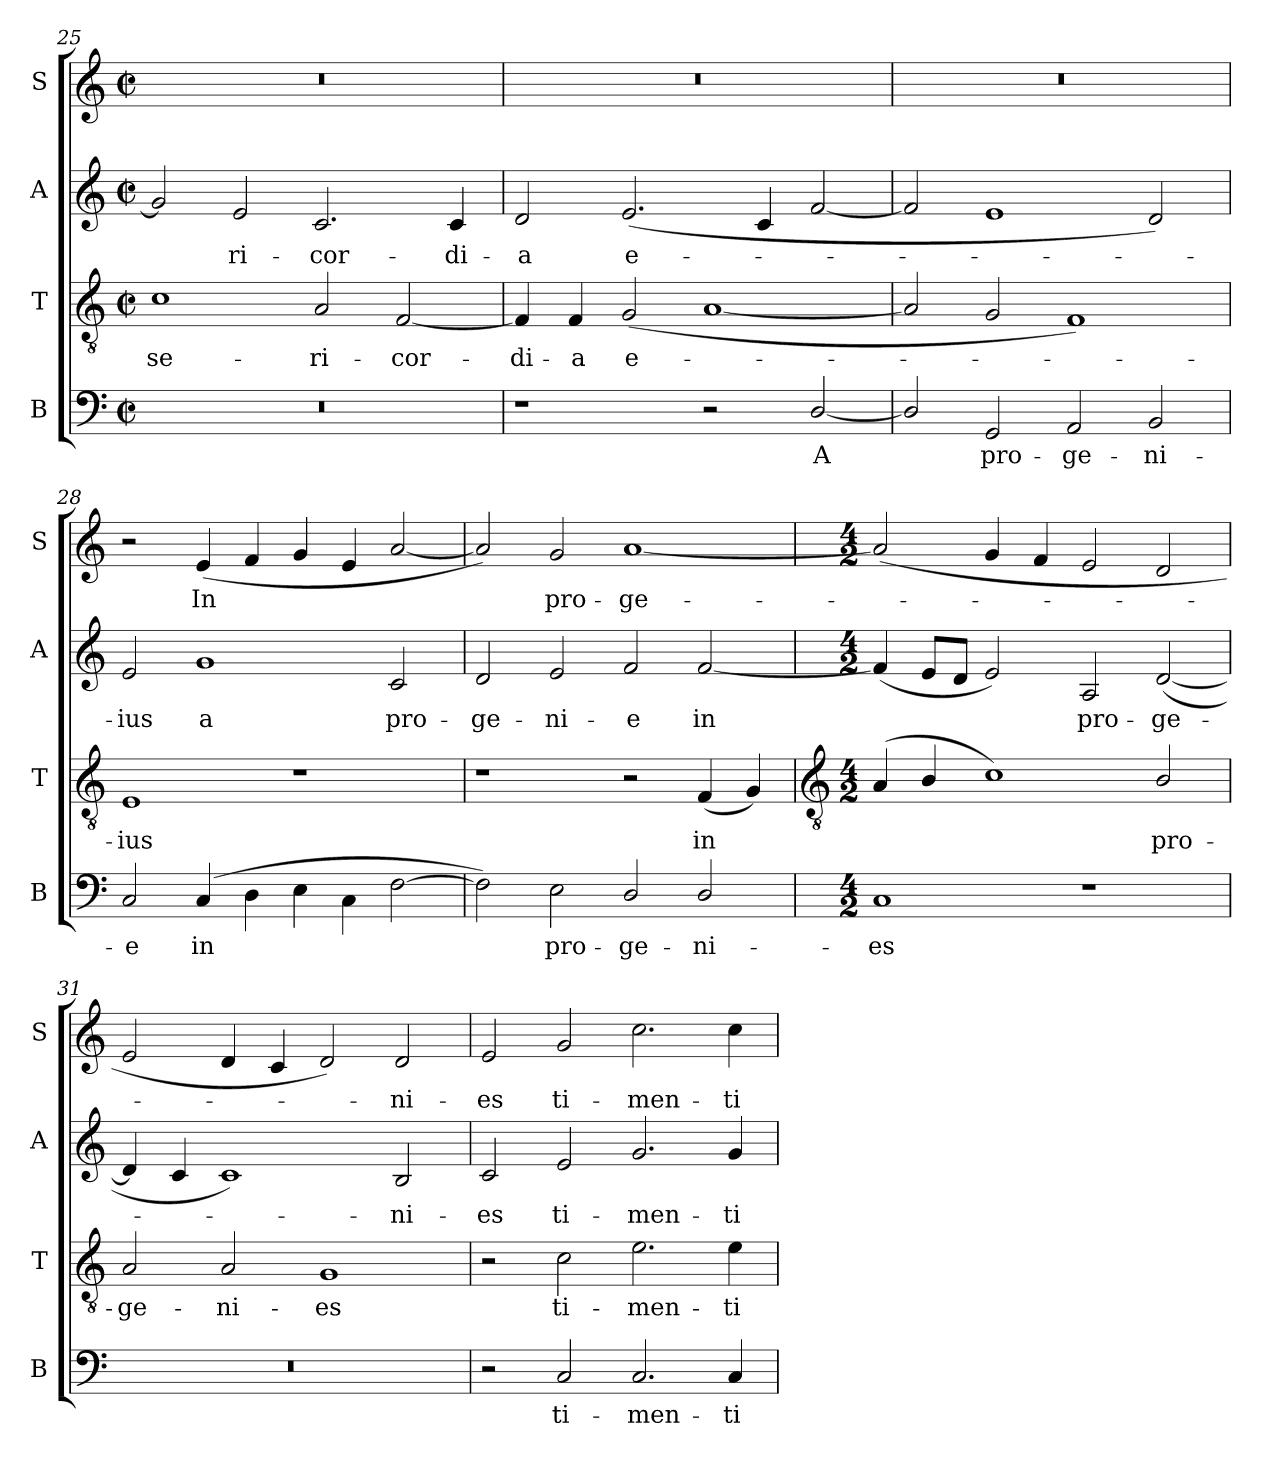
**kern	**text	**kern	**text	**kern	**text	**kern	**text
*part4	*part4	*part3	*part3	*part2	*part2	*part1	*part1
*staff4	*staff4	*staff3	*staff3	*staff2	*staff2	*staff1	*staff1
*I"B	*	*I"T	*	*I"A	*	*I"S	*
*I'B	*	*I'T	*	*I'A	*	*I'S	*
*clefF4	*	*clefGv2	*	*clefG2	*	*clefG2	*
*k[]	*	*k[]	*	*k[]	*	*k[]	*
*C:	*	*C:	*	*C:	*	*C:	*
*M4/2	*	*M4/2	*	*M4/2	*	*M4/2	*
*met(c|)	*	*met(c|)	*	*met(c|)	*	*met(c|)	*
=25	=25	=25	=25	=25	=25	=25	=25
!	!	!	!LO:LY:b	!	!	!	!
0r	.	1c	-se-	2g]	.	0r	.
!	!	!	!	!	!LO:LY:b	!	!
.	.	.	.	2e	ri-	.	.
!	!	!	!LO:LY:b	!	!LO:LY:b	!	!
.	.	2A	-ri-	2.c	-cor-	.	.
!	!	!	!LO:LY:b	!	!	!	!
.	.	[2F	-cor-	.	.	.	.
!	!	!	!	!	!LO:LY:b	!	!
.	.	.	.	4c	-di-	.	.
=26	=26	=26	=26	=26	=26	=26	=26
!	!	!	!LO:LY:b	!	!LO:LY:b	!	!
1r	.	4F]	-di-	2d	-a	0r	.
!	!	!	!LO:LY:b	!	!	!	!
.	.	4F	-a	.	.	.	.
!	!	!	!LO:LY:b	!	!LO:LY:b	!	!
.	.	(<2G	e-	(<2.e	e-	.	.
2r	.	[1A	.	.	.	.	.
.	.	.	.	4c	.	.	.
!	!LO:LY:b	!	!	!	!	!	!
[2D/	A	.	.	[2f	.	.	.
=27	=27	=27	=27	=27	=27	=27	=27
2D/]	.	2A]	.	2f]	.	0r	.
!	!LO:LY:b	!	!	!	!	!	!
2GG	pro-	2G	.	1e	.	.	.
!	!LO:LY:b	!	!	!	!	!	!
2AA	-ge-	1F)	.	.	.	.	.
!	!LO:LY:b	!	!	!	!	!	!
2BB	-ni-	.	.	2d)	.	.	.
=28	=28	=28	=28	=28	=28	=28	=28
!	!LO:LY:b	!	!LO:LY:b	!	!LO:LY:b	!	!
2C	-e	1E	ius	2e	ius	2r	.
!	!LO:LY:b	!	!	!	!LO:LY:b	!	!LO:LY:b
(>4C	in	.	.	1g	a	(<4e	In
4D	.	.	.	.	.	4f	.
4E	.	1r	.	.	.	4g	.
4C\	.	.	.	.	.	4e	.
!	!	!	!	!	!LO:LY:b	!	!
[2F	.	.	.	2c	pro-	[2a	.
=29	=29	=29	=29	=29	=29	=29	=29
!	!	!	!	!	!LO:LY:b	!	!
2F])	.	1r	.	2d	-ge-	2a])	.
!	!LO:LY:b	!	!	!	!LO:LY:b	!	!LO:LY:b
2E	pro-	.	.	2e	-ni-	2g	pro-
!	!LO:LY:b	!	!	!	!LO:LY:b	!	!LO:LY:b
2D/	-ge-	2r	.	2f	-e	[1a	-ge-
!	!LO:LY:b	!	!LO:LY:b	!	!LO:LY:b	!	!
2D/	-ni-	(<4F	in	[2f	in	.	.
.	.	4G)	.	.	.	.	.
!!LO:LB:g=z
=30	=30	=30	=30	=30	=30	=30	=30
*	*	*clefGv2	*	*	*	*	*
*M4/2	*	*M4/2	*	*M4/2	*	*M4/2	*
!	!LO:LY:b	!	!	!	!	!	!
1C	-es	(<4A	.	(<4f]	.	(<2a]	.
.	.	4B/	.	8eL	.	.	.
.	.	.	.	8dJ	.	.	.
.	.	1c)	.	2e)	.	4g	.
.	.	.	.	.	.	4f	.
!	!	!	!	!	!LO:LY:b	!	!
1r	.	.	.	2A	pro-	2e	.
!	!	!	!LO:LY:b	!	!LO:LY:b	!	!
.	.	2B/	pro-	(<[2d	-ge-	2d	.
=31	=31	=31	=31	=31	=31	=31	=31
!	!	!	!LO:LY:b	!	!	!	!
0r	.	2A	-ge-	4d]	.	2e	.
.	.	.	.	4c	.	.	.
!	!	!	!LO:LY:b	!	!	!	!
.	.	2A	-ni-	1c)	.	4d	.
.	.	.	.	.	.	4c	.
!	!	!	!LO:LY:b	!	!	!	!
.	.	1G	-es	.	.	2d)	.
!	!	!	!	!	!LO:LY:b	!	!LO:LY:b
.	.	.	.	2B	ni-	2d	ni-
=32	=32	=32	=32	=32	=32	=32	=32
!	!	!	!	!	!LO:LY:b	!	!LO:LY:b
2r	.	2r	.	2c	-es	2e	-es
!	!LO:LY:b	!	!LO:LY:b	!	!LO:LY:b	!	!LO:LY:b
2C	ti-	2c	ti-	2e	ti-	2g	ti-
!	!LO:LY:b	!	!LO:LY:b	!	!LO:LY:b	!	!LO:LY:b
2.C	-men-	2.e	-men-	2.g	-men-	2.cc	-men-
!	!LO:LY:b	!	!LO:LY:b	!	!LO:LY:b	!	!LO:LY:b
4C	-ti-	4e	-ti-	4g	-ti-	4cc	-ti-
=	=	=	=	=	=	=	=
*-	*-	*-	*-	*-	*-	*-	*-
